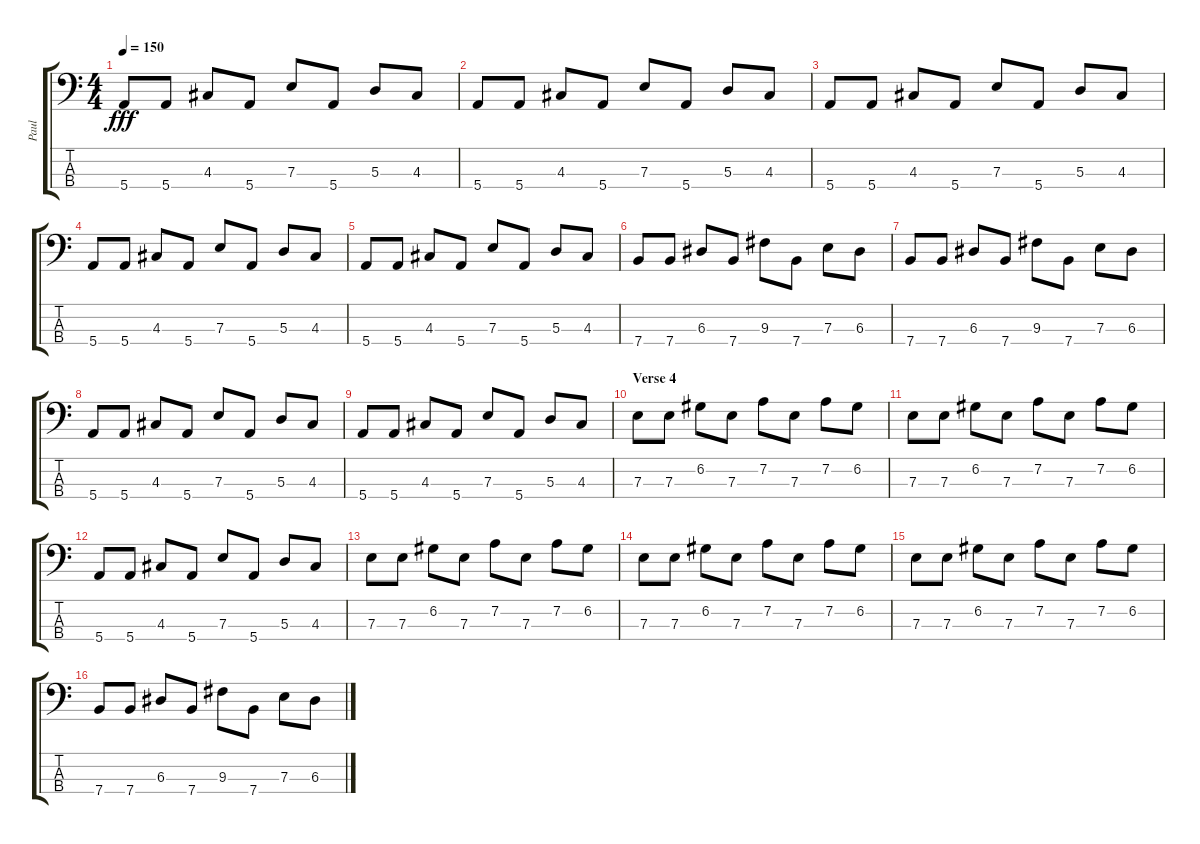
\track ("Paul" "Paul") {instrument electricbassfinger}
\staff {score tabs}
\tuning (G2 D2 A1 E1) {hide}
\ts (4 4)
\tempo 150
\clef f4
\ks c
5.4.8{dy fff} 5.4.8 4.3.8 5.4.8 7.3.8 5.4.8 5.3.8 4.3.8 |
5.4.8 5.4.8 4.3.8 5.4.8 7.3.8 5.4.8 5.3.8 4.3.8 |
5.4.8 5.4.8 4.3.8 5.4.8 7.3.8 5.4.8 5.3.8 4.3.8 |
5.4.8 5.4.8 4.3.8 5.4.8 7.3.8 5.4.8 5.3.8 4.3.8 |
5.4.8 5.4.8 4.3.8 5.4.8 7.3.8 5.4.8 5.3.8 4.3.8 |
7.4.8 7.4.8 6.3.8 7.4.8 9.3.8 7.4.8 7.3.8 6.3.8 |
7.4.8 7.4.8 6.3.8 7.4.8 9.3.8 7.4.8 7.3.8 6.3.8 |
5.4.8 5.4.8 4.3.8 5.4.8 7.3.8 5.4.8 5.3.8 4.3.8 |
5.4.8 5.4.8 4.3.8 5.4.8 7.3.8 5.4.8 5.3.8 4.3.8 |
\section ("" "Verse 4")
7.3.8 7.3.8 6.2.8 7.3.8 7.2.8 7.3.8 7.2.8 6.2.8 |
7.3.8 7.3.8 6.2.8 7.3.8 7.2.8 7.3.8 7.2.8 6.2.8 |
5.4.8 5.4.8 4.3.8 5.4.8 7.3.8 5.4.8 5.3.8 4.3.8 |
7.3.8 7.3.8 6.2.8 7.3.8 7.2.8 7.3.8 7.2.8 6.2.8 |
7.3.8 7.3.8 6.2.8 7.3.8 7.2.8 7.3.8 7.2.8 6.2.8 |
7.3.8 7.3.8 6.2.8 7.3.8 7.2.8 7.3.8 7.2.8 6.2.8 |
7.4.8 7.4.8 6.3.8 7.4.8 9.3.8 7.4.8 7.3.8 6.3.8
